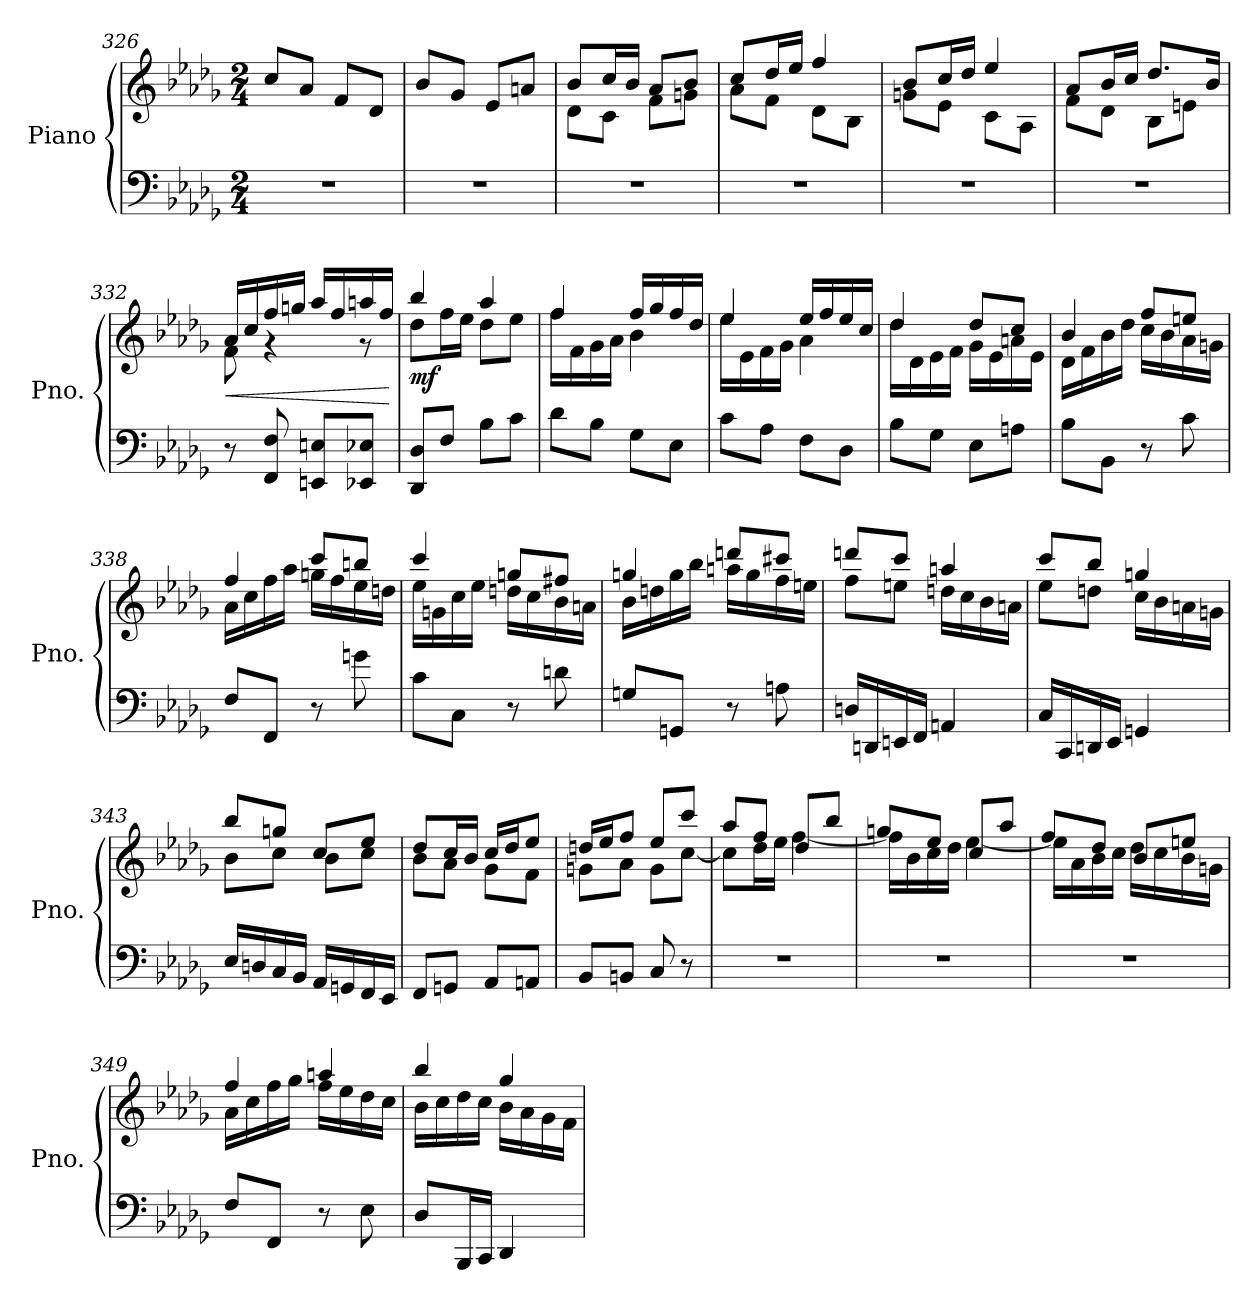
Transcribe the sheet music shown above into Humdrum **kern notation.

**kern	**kern	**dynam
*part1	*part1	*part1
*staff2	*staff1	*staff1/2
*I"Piano	*	*
*I'Pno.	*	*
*clefF4	*clefG2	*
*k[b-e-a-d-g-]	*k[b-e-a-d-g-]	*
*M2/4	*M2/4	*
=326	=326	=326
2r	8cc/L	.
.	8a-/J	.
.	8f/L	.
.	8d-/J	.
=327	=327	=327
2r	8b-/L	.
.	8g-/J	.
.	8e-/L	.
.	8an/J	.
=328	=328	=328
*	*^	*
2r	8b-/L	8d-\L	.
.	16cc/L	8c\J	.
.	16b-/JJ	.	.
.	8a-/L	8f\L	.
.	8b-/J	8gn\J	.
!!LO:LB:g=z	!!
=329	=329	=329	=329
2r	8cc/L	8a-\L	.
.	16dd-/L	8f\J	.
.	16ee-/JJ	.	.
.	4ff/	8d-\L	.
.	.	8B-\J	.
=330	=330	=330	=330
2r	8b-/L	8gn\L	.
.	16cc/L	8e-\J	.
.	16dd-/JJ	.	.
.	4ee-/	8c\L	.
.	.	8A-\J	.
=331	=331	=331	=331
2r	8a-/L	8f\L	.
.	16b-/L	8d-\J	.
.	16cc/JJ	.	.
.	8.dd-/L	8B-\L	.
.	.	8en\J	.
.	16b-/Jk	.	.
=332	=332	=332	=332
!	!	!	!LO:HP:b
8r	16a-/LL	8f\	<
.	16cc/	.	.
8FF/ 8F/	16ff/	4r	.
.	16ggn/JJ	.	.
8EEn/ 8En/L	16aa-/LL	.	.
.	16ff/	.	.
8EE-X/ 8E-X/J	16aan/	8r	.
.	16ff/JJ	.	.
*	*v	*v	*
.	.	[
=333	=333	=333
*	*^	*
!	!	!	!LO:DY:b
8DD-/ 8D-/L	4bb-/	8dd-\L	mf
8F/J	.	16ff\L	.
.	.	16ee-\JJ	.
8B-\L	4aa-/	8dd-\L	.
8c\J	.	8ee-\J	.
=334	=334	=334	=334
8d-\L	4ff/	16ff\LL	.
.	.	16f\	.
8B-\J	.	16g-\	.
.	.	16a-\JJ	.
8G-\L	16ff/LL	4b-\	.
.	16gg-/	.	.
8E-\J	16ff/	.	.
.	16dd-/JJ	.	.
!!LO:LB:g=z	!!
=335	=335	=335	=335
8c\L	4ee-/	16ee-\LL	.
.	.	16e-\	.
8A-\J	.	16f\	.
.	.	16g-\JJ	.
8F\L	16ee-/LL	4a-\	.
.	16ff/	.	.
8D-\J	16ee-/	.	.
.	16cc/JJ	.	.
=336	=336	=336	=336
8B-\L	4dd-/	16dd-\LL	.
.	.	16d-\	.
8G-\J	.	16e-\	.
.	.	16f\JJ	.
8E-\L	8dd-/L	16g-\LL	.
.	.	16e-\	.
8An\J	8cc/J	16an\	.
.	.	16e-\JJ	.
=337	=337	=337	=337
8B-\L	4b-/	16d-\LL	.
.	.	16f\	.
8BB-\J	.	16b-\	.
.	.	16dd-\JJ	.
8r	8ff/L	16cc\LL	.
.	.	16b-\	.
8c\	8een/J	16a-\	.
.	.	16gn\JJ	.
=338	=338	=338	=338
8F/L	4ff/	16a-\LL	.
.	.	16cc\	.
8FF/J	.	16ff\	.
.	.	16aa-\JJ	.
8r	8ccc/L	16ggn\LL	.
.	.	16ff\	.
8gn\	8bbn/J	16ee-\	.
.	.	16ddn\JJ	.
!!LO:LB:g=z	!!
=339	=339	=339	=339
8c\L	4ccc/	16ee-\LL	.
.	.	16gn\	.
8C\J	.	16cc\	.
.	.	16ee-\JJ	.
8r	8ggn/L	16ddn\LL	.
.	.	16cc\	.
8dn\	8ff#X/J	16b-\	.
.	.	16an\JJ	.
=340	=340	=340	=340
8Gn/L	4ggn/	16b-\LL	.
.	.	16ddn\	.
8GGn/J	.	16gg\	.
.	.	16bb-\JJ	.
8r	8dddn/L	16aan\LL	.
.	.	16gg\	.
8An\	8ccc#X/J	16ff\	.
.	.	16een\JJ	.
=341	=341	=341	=341
16Dn/LL	8dddn/L	8ff\L	.
16DDn/	.	.	.
16EEn/	8ccc/J	8een\J	.
16FF/JJ	.	.	.
4AAn/	4aan/	16ddn\LL	.
.	.	16cc\	.
.	.	16b-\	.
.	.	16an\JJ	.
!!LO:PB:g=z	!!
=342	=342	=342	=342
16C/LL	8ccc/L	8ee-\L	.
16CC/	.	.	.
16DDn/	8bb-/J	8ddn\J	.
16EE-/JJ	.	.	.
4GGn/	4ggn/	16cc\LL	.
.	.	16b-\	.
.	.	16an\	.
.	.	16gn\JJ	.
=343	=343	=343	=343
16E-/LL	8bb-/L	8b-\L	.
16Dn/	.	.	.
16C/	8ggn/J	8cc\J	.
16BB-/JJ	.	.	.
16AA-/LL	8cc/L	8b-\L	.
16GGn/	.	.	.
16FF/	8ee-/J	8cc\J	.
16EE-/JJ	.	.	.
=344	=344	=344	=344
8FF/L	8dd-/L	8b-\L	.
8GGn/J	16cc/L	8a-\J	.
.	16b-/JJ	.	.
8AA-/L	16cc/LL	8g-\L	.
.	16dd-/J	.	.
8AAn/J	8ee-/J	8f\J	.
=345	=345	=345	=345
8BB-/L	16ddn/LL	8gn\L	.
.	16ee-/J	.	.
8BBn/J	8ff/J	8a-\J	.
8C/	8ee-/L	8g\L	.
8r	8ccc/J	[8cc\J	.
=346	=346	=346	=346
2r	8aa-/L	8cc\L]	.
.	8ff/J	16dd-\L	.
.	.	16ee-\JJ	.
.	8dd-/L	[4ff\	.
.	8bb-/J	.	.
!!LO:LB:g=z	!!
=347	=347	=347	=347
2r	8ggn/L	16ff\LL]	.
.	.	16b-\	.
.	8ee-/J	16cc\	.
.	.	16dd-\JJ	.
.	8cc/L	[4ee-\	.
.	8aa-/J	.	.
=348	=348	=348	=348
2r	8ff/L	16ee-\LL]	.
.	.	16a-\	.
.	8dd-/J	16b-\	.
.	.	16cc\JJ	.
.	8b-/L	16dd-\LL	.
.	.	16cc\	.
.	8een/J	16b-\	.
.	.	16gn\JJ	.
=349	=349	=349	=349
8F/L	4ff/	16a-\LL	.
.	.	16cc\	.
8FF/J	.	16ff\	.
.	.	16gg-\JJ	.
8r	4aan/	16ff\LL	.
.	.	16ee-\	.
8E-\	.	16dd-\	.
.	.	16cc\JJ	.
=350	=350	=350	=350
8D-/L	4bb-/	16b-\LL	.
.	.	16cc\	.
16BBB-/L	.	16dd-\	.
16CC/JJ	.	16cc\JJ	.
4DD-/	4gg-/	16b-\LL	.
.	.	16a-\	.
.	.	16g-\	.
.	.	16f\JJ	.
*	*v	*v	*
=	=	=
*-	*-	*-
